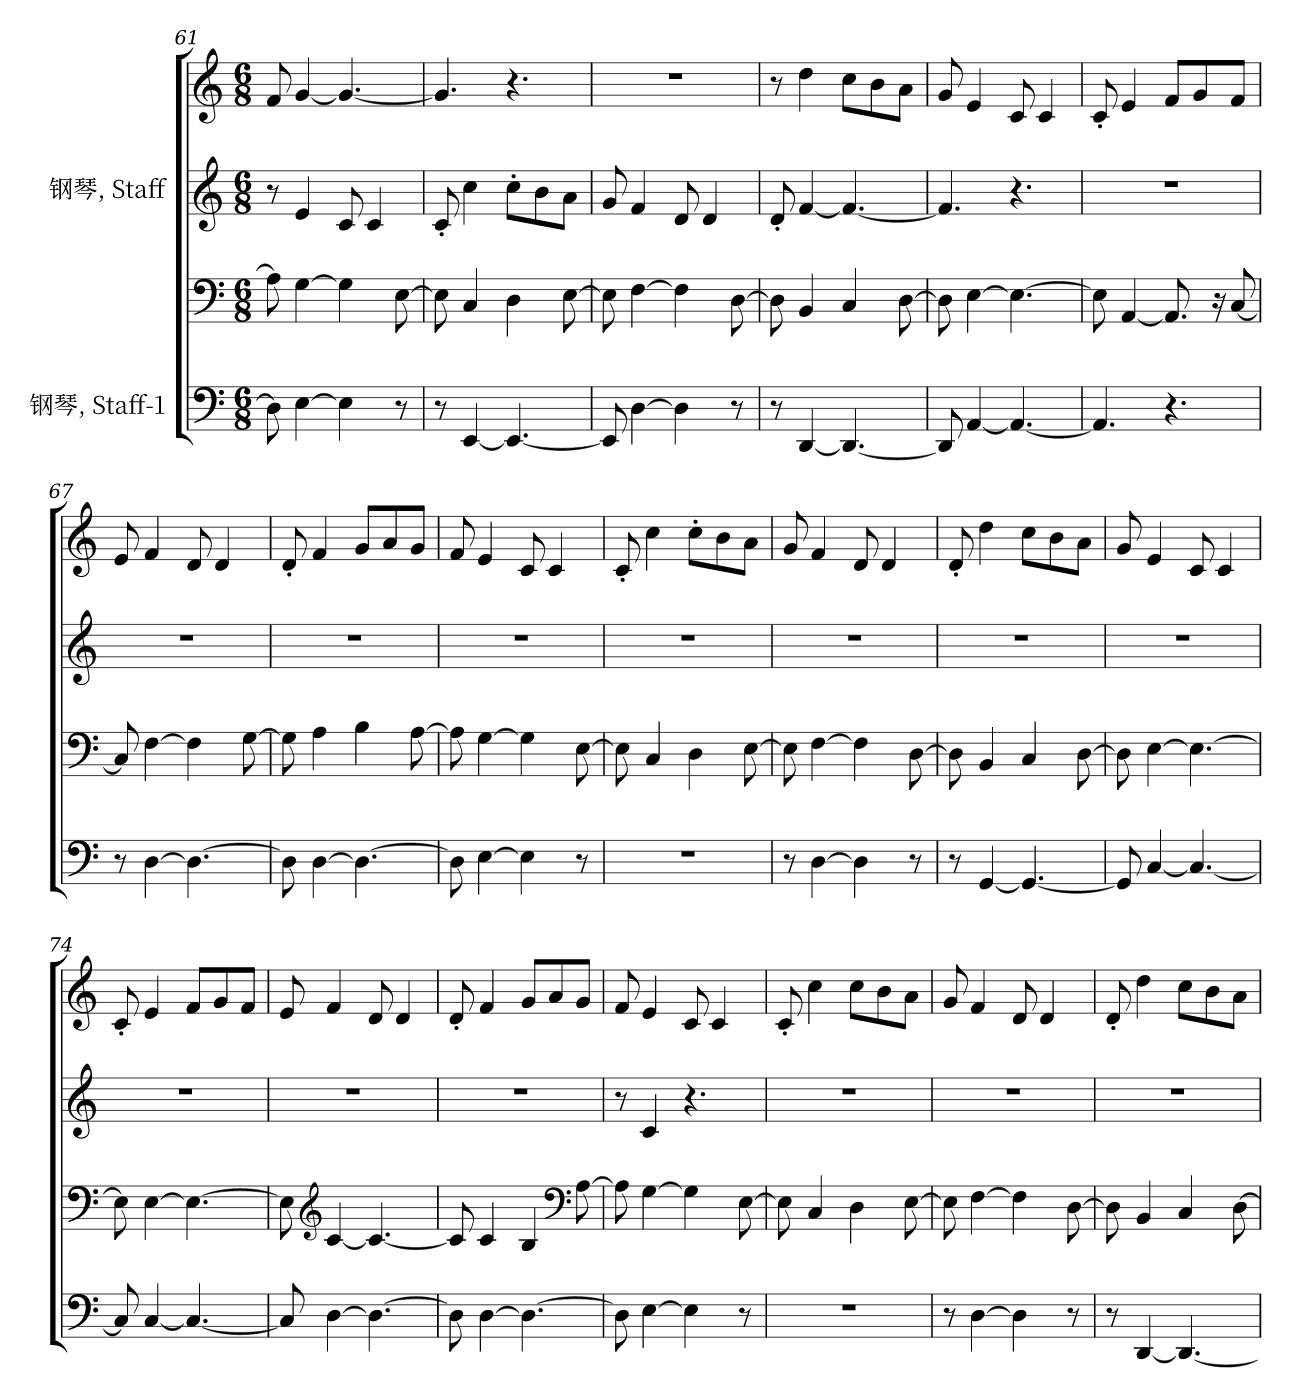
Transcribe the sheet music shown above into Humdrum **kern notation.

**kern	**kern	**kern	**kern
*part2	*part2	*part1	*part1
*staff4	*staff3	*staff2	*staff1
*I"钢琴, Staff-1	*	*I"钢琴, Staff	*
*clefF4	*clefF4	*clefG2	*clefG2
*k[]	*k[]	*k[]	*k[]
*M6/8	*M6/8	*M6/8	*M6/8
=61	=61	=61	=61
8D\]	8A\]	8r	8f/
[4E\	[4G\	4e/	[4g/
4E\]	4G\]	8c/	4.g/_
.	.	4c/	.
8r	[8E\	.	.
=62	=62	=62	=62
8r	8E\]	8c'/	4.g/]
[4EE/	4C/	4cc\	.
4.EE/_	4D\	8cc'\L	4.r
.	.	8b\	.
.	[8E\	8a\J	.
!!LO:LB:g=z
=63	=63	=63	=63
8EE/]	8E\]	8g/	2.r
[4D\	[4F\	4f/	.
4D\]	4F\]	8d/	.
.	.	4d/	.
8r	[8D\	.	.
=64	=64	=64	=64
8r	8D\]	8d'/	8r
[4DD/	4BB/	[4f/	4dd\
4.DD/_	4C/	4.f/_	8cc\L
.	.	.	8b\
.	[8D\	.	8a\J
=65	=65	=65	=65
8DD/]	8D\]	4.f/]	8g/
[4AA/	[4E\	.	4e/
4.AA/_	4.E\_	4.r	8c/
.	.	.	4c/
=66	=66	=66	=66
4.AA/]	8E\]	2.r	8c'/
.	[4AA/	.	4e/
4.r	8.AA/]	.	8f/L
.	.	.	8g/
.	16r	.	.
.	[8C/	.	8f/J
=67	=67	=67	=67
8r	8C/]	2.r	8e/
[4D\	[4F\	.	4f/
4.D\_	4F\]	.	8d/
.	.	.	4d/
.	[8G\	.	.
=68	=68	=68	=68
8D\]	8G\]	2.r	8d'/
[4D\	4A\	.	4f/
4.D\_	4B\	.	8g/L
.	.	.	8a/
.	[8A\	.	8g/J
!!LO:PB:g=z
=69	=69	=69	=69
8D\]	8A\]	2.r	8f/
[4E\	[4G\	.	4e/
4E\]	4G\]	.	8c/
.	.	.	4c/
8r	[8E\	.	.
=70	=70	=70	=70
2.r	8E\]	2.r	8c'/
.	4C/	.	4cc\
.	4D\	.	8cc'\L
.	.	.	8b\
.	[8E\	.	8a\J
=71	=71	=71	=71
8r	8E\]	2.r	8g/
[4D\	[4F\	.	4f/
4D\]	4F\]	.	8d/
.	.	.	4d/
8r	[8D\	.	.
=72	=72	=72	=72
8r	8D\]	2.r	8d'/
[4GG/	4BB/	.	4dd\
4.GG/_	4C/	.	8cc\L
.	.	.	8b\
.	[8D\	.	8a\J
=73	=73	=73	=73
8GG/]	8D\]	2.r	8g/
[4C/	[4E\	.	4e/
4.C/_	4.E\_	.	8c/
.	.	.	4c/
=74	=74	=74	=74
8C/]	8E\]	2.r	8c'/
[4C/	[4E\	.	4e/
4.C/_	4.E\_	.	8f/L
.	.	.	8g/
.	.	.	8f/J
!!LO:LB:g=z
=75	=75	=75	=75
8C/]	8E\]	2.r	8e/
*	*clefG2	*	*
[4D\	[4c/	.	4f/
4.D\_	4.c/_	.	8d/
.	.	.	4d/
=76	=76	=76	=76
8D\]	8c/]	2.r	8d'/
[4D\	4c/	.	4f/
4.D\_	4B/	.	8g/L
.	.	.	8a/
*	*clefF4	*	*
.	[8A\	.	8g/J
=77	=77	=77	=77
8D\]	8A\]	8r	8f/
[4E\	[4G\	4c/	4e/
4E\]	4G\]	4.r	8c/
.	.	.	4c/
8r	[8E\	.	.
=78	=78	=78	=78
2.r	8E\]	2.r	8c'/
.	4C/	.	4cc\
.	4D\	.	8cc\L
.	.	.	8b\
.	[8E\	.	8a\J
=79	=79	=79	=79
8r	8E\]	2.r	8g/
[4D\	[4F\	.	4f/
4D\]	4F\]	.	8d/
.	.	.	4d/
8r	[8D\	.	.
=80	=80	=80	=80
8r	8D\]	2.r	8d'/
[4DD/	4BB/	.	4dd\
4.DD/_	4C/	.	8cc\L
.	.	.	8b\
.	[8D\	.	8a\J
=	=	=	=
*-	*-	*-	*-
